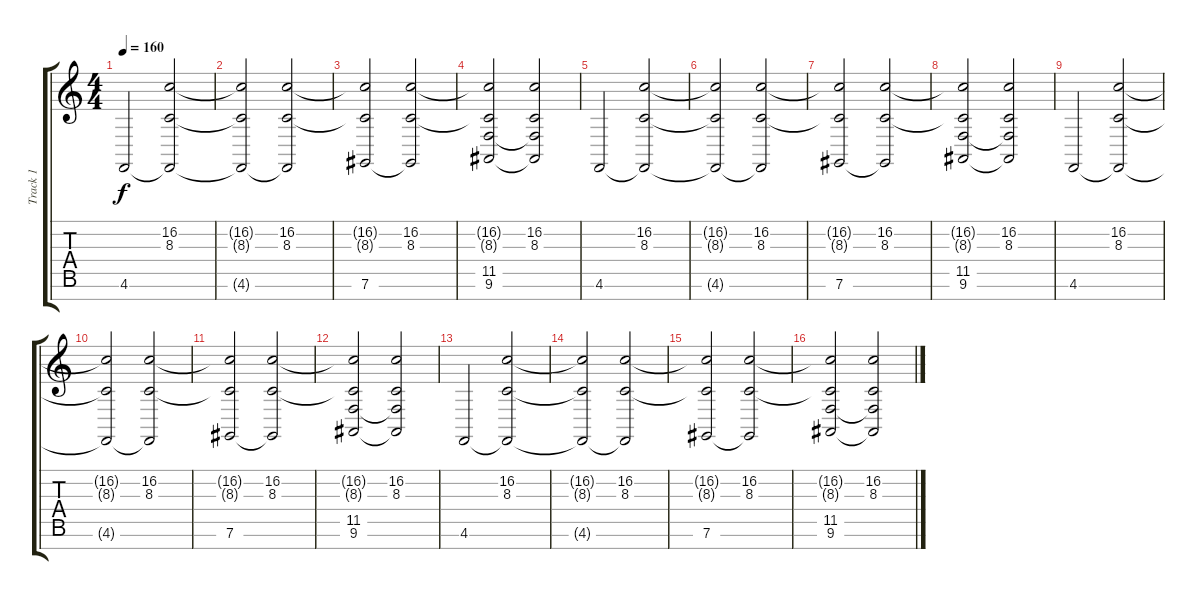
\track ("Track 1" "Track 1") {instrument acousticgrandpiano}
\staff {score tabs}
\tuning (Db4 Ab3 E3 B2 Gb2 Db2 B1) {hide}
\ts (4 4)
\tempo 160
\clef g2
\ks c
4.6.2{dy f} (16.2 8.3 4.6{t}).2 |
(16.2{t} 8.3{t} 4.6{t}).2 (16.2 8.3 4.6{t}).2 |
(16.2{t} 8.3{t} 7.6).2 (16.2 8.3 7.6{t}).2 |
(16.2{t} 8.3{t} 11.5 9.6).2 (16.2 8.3 11.5{t} 9.6{t}).2 |
4.6.2 (16.2 8.3 4.6{t}).2 |
(16.2{t} 8.3{t} 4.6{t}).2 (16.2 8.3 4.6{t}).2 |
(16.2{t} 8.3{t} 7.6).2 (16.2 8.3 7.6{t}).2 |
(16.2{t} 8.3{t} 11.5 9.6).2 (16.2 8.3 11.5{t} 9.6{t}).2 |
4.6.2 (16.2 8.3 4.6{t}).2 |
(16.2{t} 8.3{t} 4.6{t}).2 (16.2 8.3 4.6{t}).2 |
(16.2{t} 8.3{t} 7.6).2 (16.2 8.3 7.6{t}).2 |
(16.2{t} 8.3{t} 11.5 9.6).2 (16.2 8.3 11.5{t} 9.6{t}).2 |
4.6.2 (16.2 8.3 4.6{t}).2 |
(16.2{t} 8.3{t} 4.6{t}).2 (16.2 8.3 4.6{t}).2 |
(16.2{t} 8.3{t} 7.6).2 (16.2 8.3 7.6{t}).2 |
(16.2{t} 8.3{t} 11.5 9.6).2 (16.2 8.3 11.5{t} 9.6{t}).2
